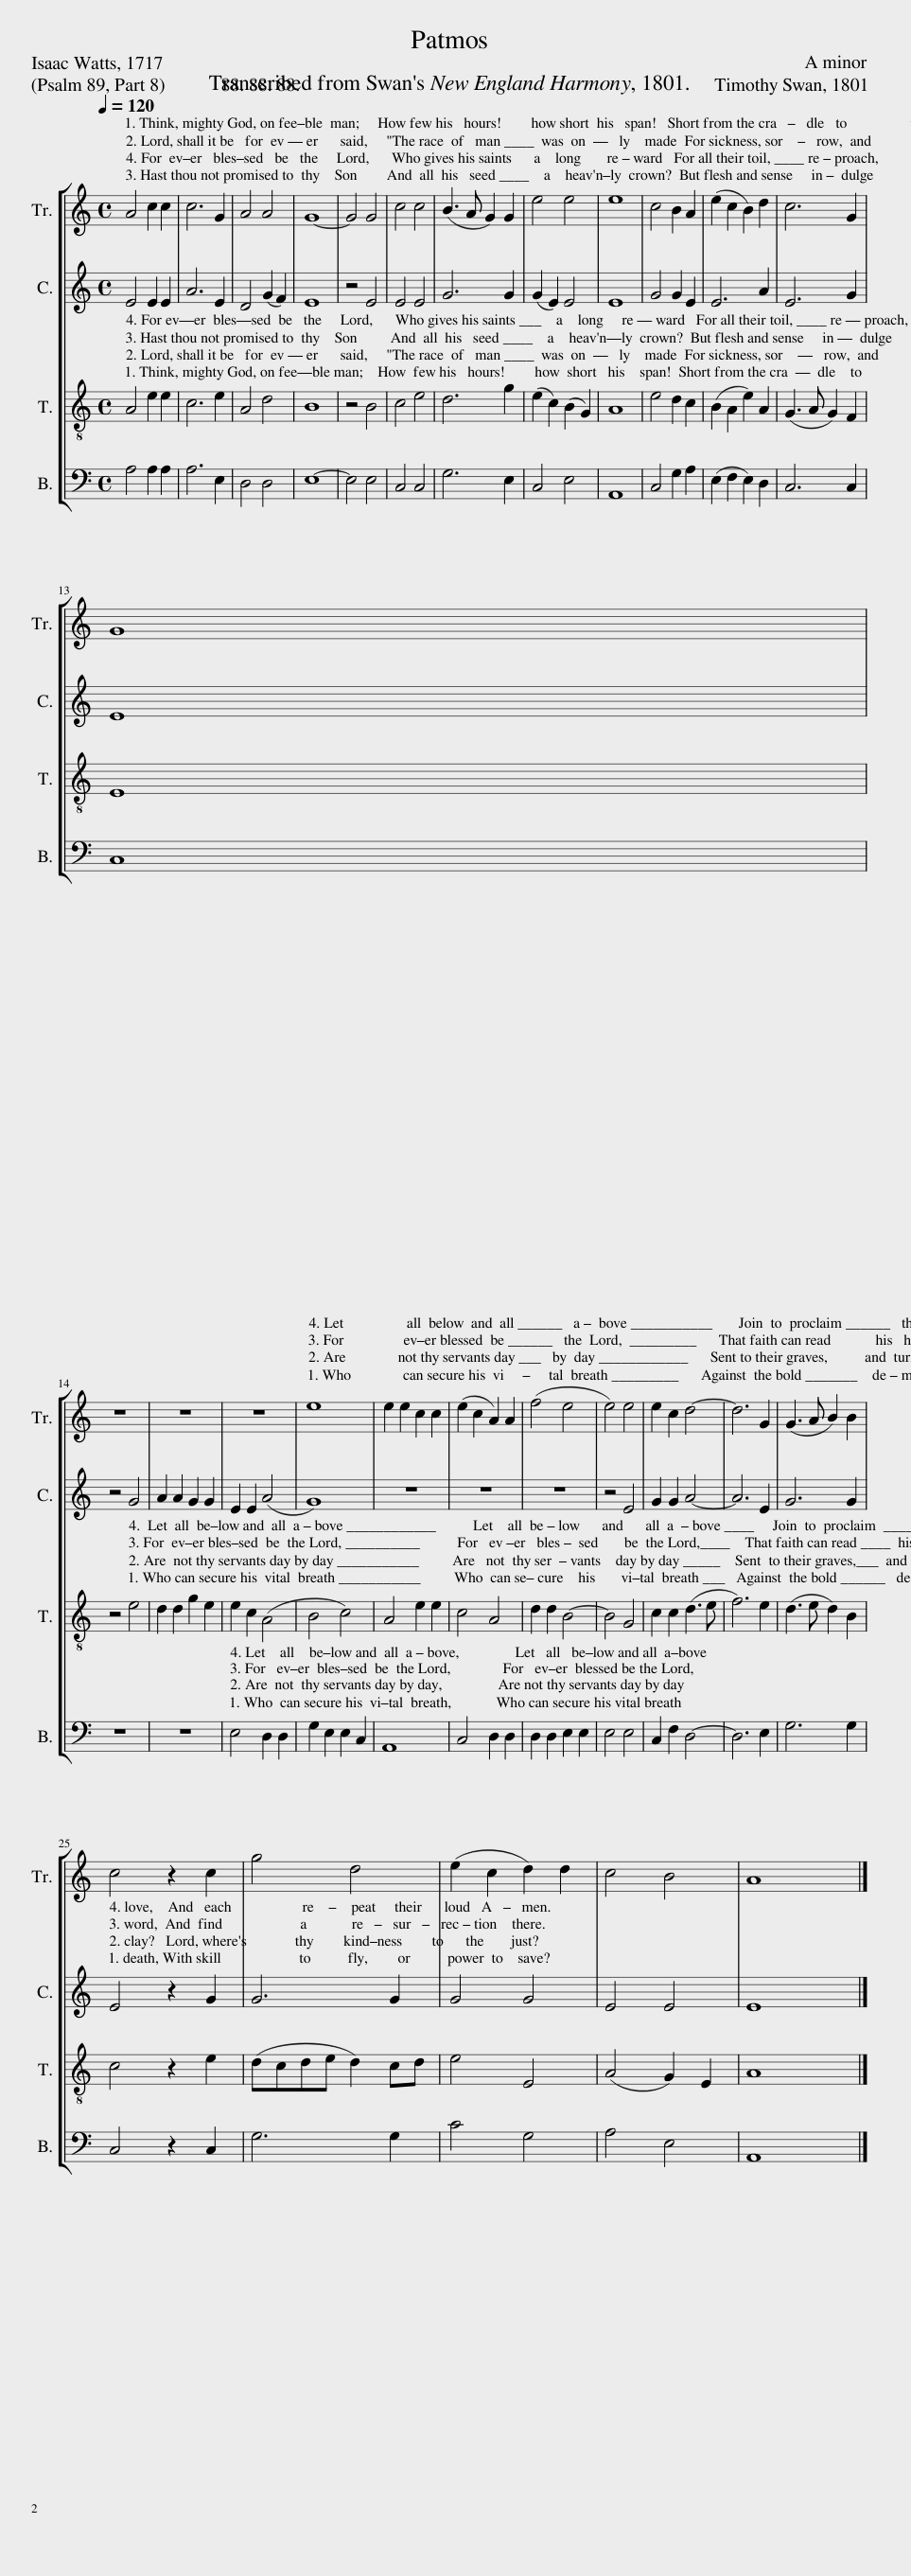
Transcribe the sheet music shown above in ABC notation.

X:1
%%score [ 1 2 3 4 ]
L:1/8
Q:1/4=120
M:4/4
I:linebreak $
K:C
V:1 treble
V:2 treble
V:3 treble-8
V:4 bass
V:1
 A4 c2 c2 | c6 G2 | A4 A4 | G8- | G4 G4 | %5
 c4 c4 | (B3 A G2) G2 | e4 e4 | e8 | c4 B2 A2 | %10
 (e2 c2 B2) d2 | c6 G2 |$ G8 |$ z8 | z8 | %15
 z8 | e8 | e2 e2 c2 c2 | (e2 c2 A2) A2 | (f4 e4 | %20
 e4) e4 | e2 c2 d4- | d6 G2 | (G3 A B2) B2 |$ c4 z2 c2 | %25
 g4 d4 | (e2 c2 d2) d2 | c4 B4 | A8 |] %29
V:2
 E4 E2 E2 | A6 E2 | D4 (G2 F2) | E8 | z4 E4 | %5
 E4 E4 | G6 G2 | (G2 E2) E4 | E8 | G4 G2 E2 | %10
 E6 A2 | E6 G2 |$ E8 |$ z4 G4 | A2 A2 G2 G2 | %15
 E2 E2 (A4 | G8) | z8 | z8 | z8 | %20
 z4 E4 | G2 G2 A4- | A6 E2 | G6 G2 |$ E4 z2 G2 | %25
 G6 G2 | G4 G4 | E4 E4 | E8 |] %29
V:3
 A4 e2 e2 | c6 e2 | A4 d4 | B8 | z4 B4 | %5
 c4 e4 | d6 g2 | (e2 c2) (B2 G2) | A8 | e4 d2 c2 | %10
 (B2 A2 e2) A2 | (G3 A G2) F2 |$ E8 |$ z4 e4 | d2 d2 g2 e2 | %15
 e2 c2 (A4 | B4 c4) | A4 e2 e2 | c4 A4 | d2 d2 B4- | %20
 B4 G4 | c2 c2 (d3 e | f6) e2 | (d3 e d2) B2 |$ c4 z2 e2 | %25
 (dcde d2) cd | e4 E4 | (A4 G2) E2 | A8 |] %29
V:4
 A,4 A,2 A,2 | A,6 E,2 | D,4 D,4 | E,8- | E,4 E,4 | %5
 C,4 C,4 | G,6 E,2 | C,4 E,4 | A,,8 | C,4 G,2 A,2 | %10
 (E,2 F,2 E,2) D,2 | C,6 C,2 |$ C,8 |$ z8 | z8 | %15
 E,4 D,2 D,2 | G,2 E,2 E,2 C,2 | A,,8 | C,4 D,2 D,2 | D,2 D,2 E,2 E,2 | %20
 E,4 E,4 | C,2 F,2 D,4- | D,6 E,2 | G,6 G,2 |$ C,4 z2 C,2 | %25
 G,6 G,2 | C4 G,4 | A,4 E,4 | A,,8 |] %29
